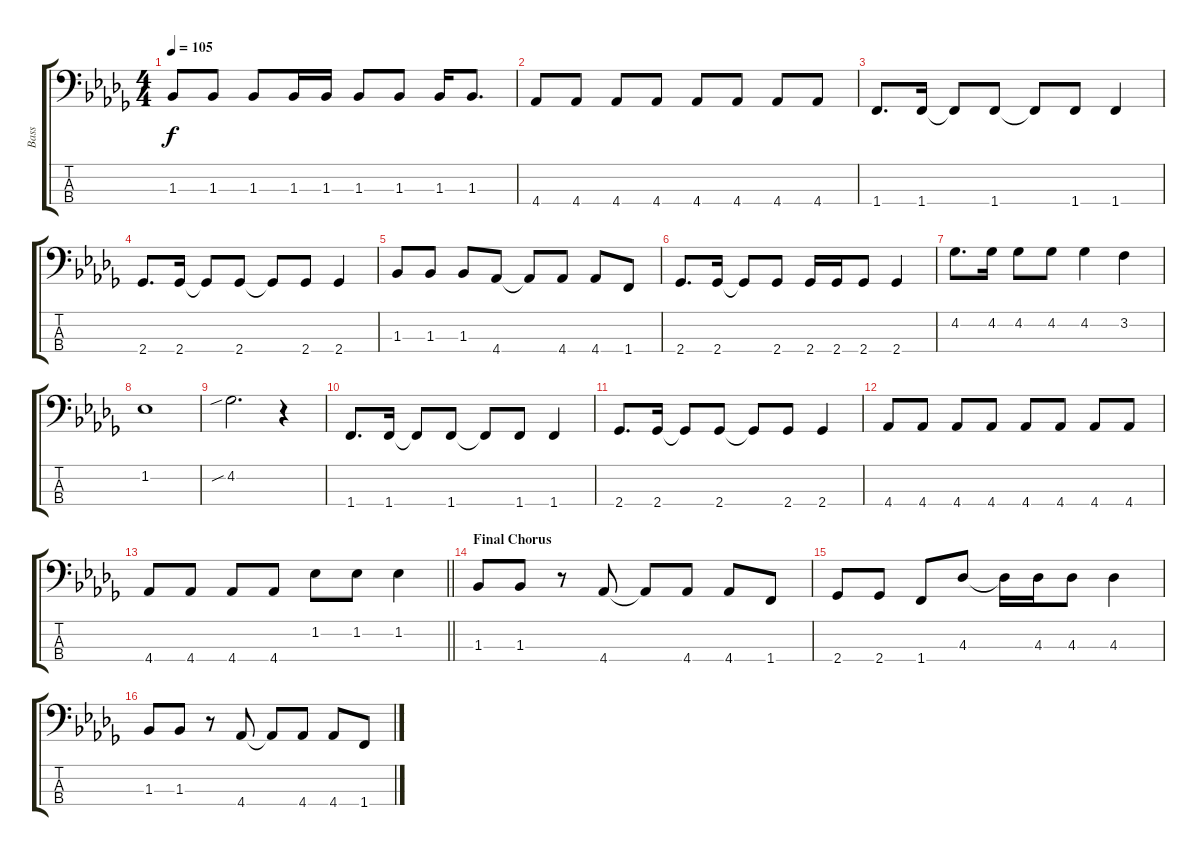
\track ("Bass" "Bass") {instrument electricbassfinger}
\staff {score tabs}
\tuning (G2 D2 A1 E1) {hide}
\ts (4 4)
\tempo 105
\clef f4
\ks db
1.3.8{dy f} 1.3.8 1.3.8 1.3.16 1.3.16 1.3.8 1.3.8 1.3.16 1.3.8{d} |
4.4.8 4.4.8 4.4.8 4.4.8 4.4.8 4.4.8 4.4.8 4.4.8 |
1.4.8{d} 1.4.16 1.4{t}.8 1.4.8 1.4{t}.8 1.4.8 1.4.4 |
2.4.8{d} 2.4.16 2.4{t}.8 2.4.8 2.4{t}.8 2.4.8 2.4.4 |
1.3.8 1.3.8 1.3.8 4.4.8 4.4{t}.8 4.4.8 4.4.8 1.4.8 |
2.4.8{d} 2.4.16 2.4{t}.8 2.4.8 2.4.16 2.4.16 2.4.8 2.4.4 |
4.2.8{d} 4.2.16 4.2.8 4.2.8 4.2.4 3.2.4 |
1.2.1 |
4.2{sib}.2{d} r.4 |
1.4.8{d} 1.4.16 1.4{t}.8 1.4.8 1.4{t}.8 1.4.8 1.4.4 |
2.4.8{d} 2.4.16 2.4{t}.8 2.4.8 2.4{t}.8 2.4.8 2.4.4 |
4.4.8 4.4.8 4.4.8 4.4.8 4.4.8 4.4.8 4.4.8 4.4.8 |
\barLineRight lightlight
4.4.8 4.4.8 4.4.8 4.4.8 1.2.8 1.2.8 1.2.4 |
\section ("" "Final Chorus")
1.3.8 1.3.8 r.8 4.4.8 4.4{t}.8 4.4.8 4.4.8 1.4.8 |
2.4.8 2.4.8 1.4.8 4.3.8 4.3{t}.16 4.3.16 4.3.8 4.3.4 |
1.3.8 1.3.8 r.8 4.4.8 4.4{t}.8 4.4.8 4.4.8 1.4.8
